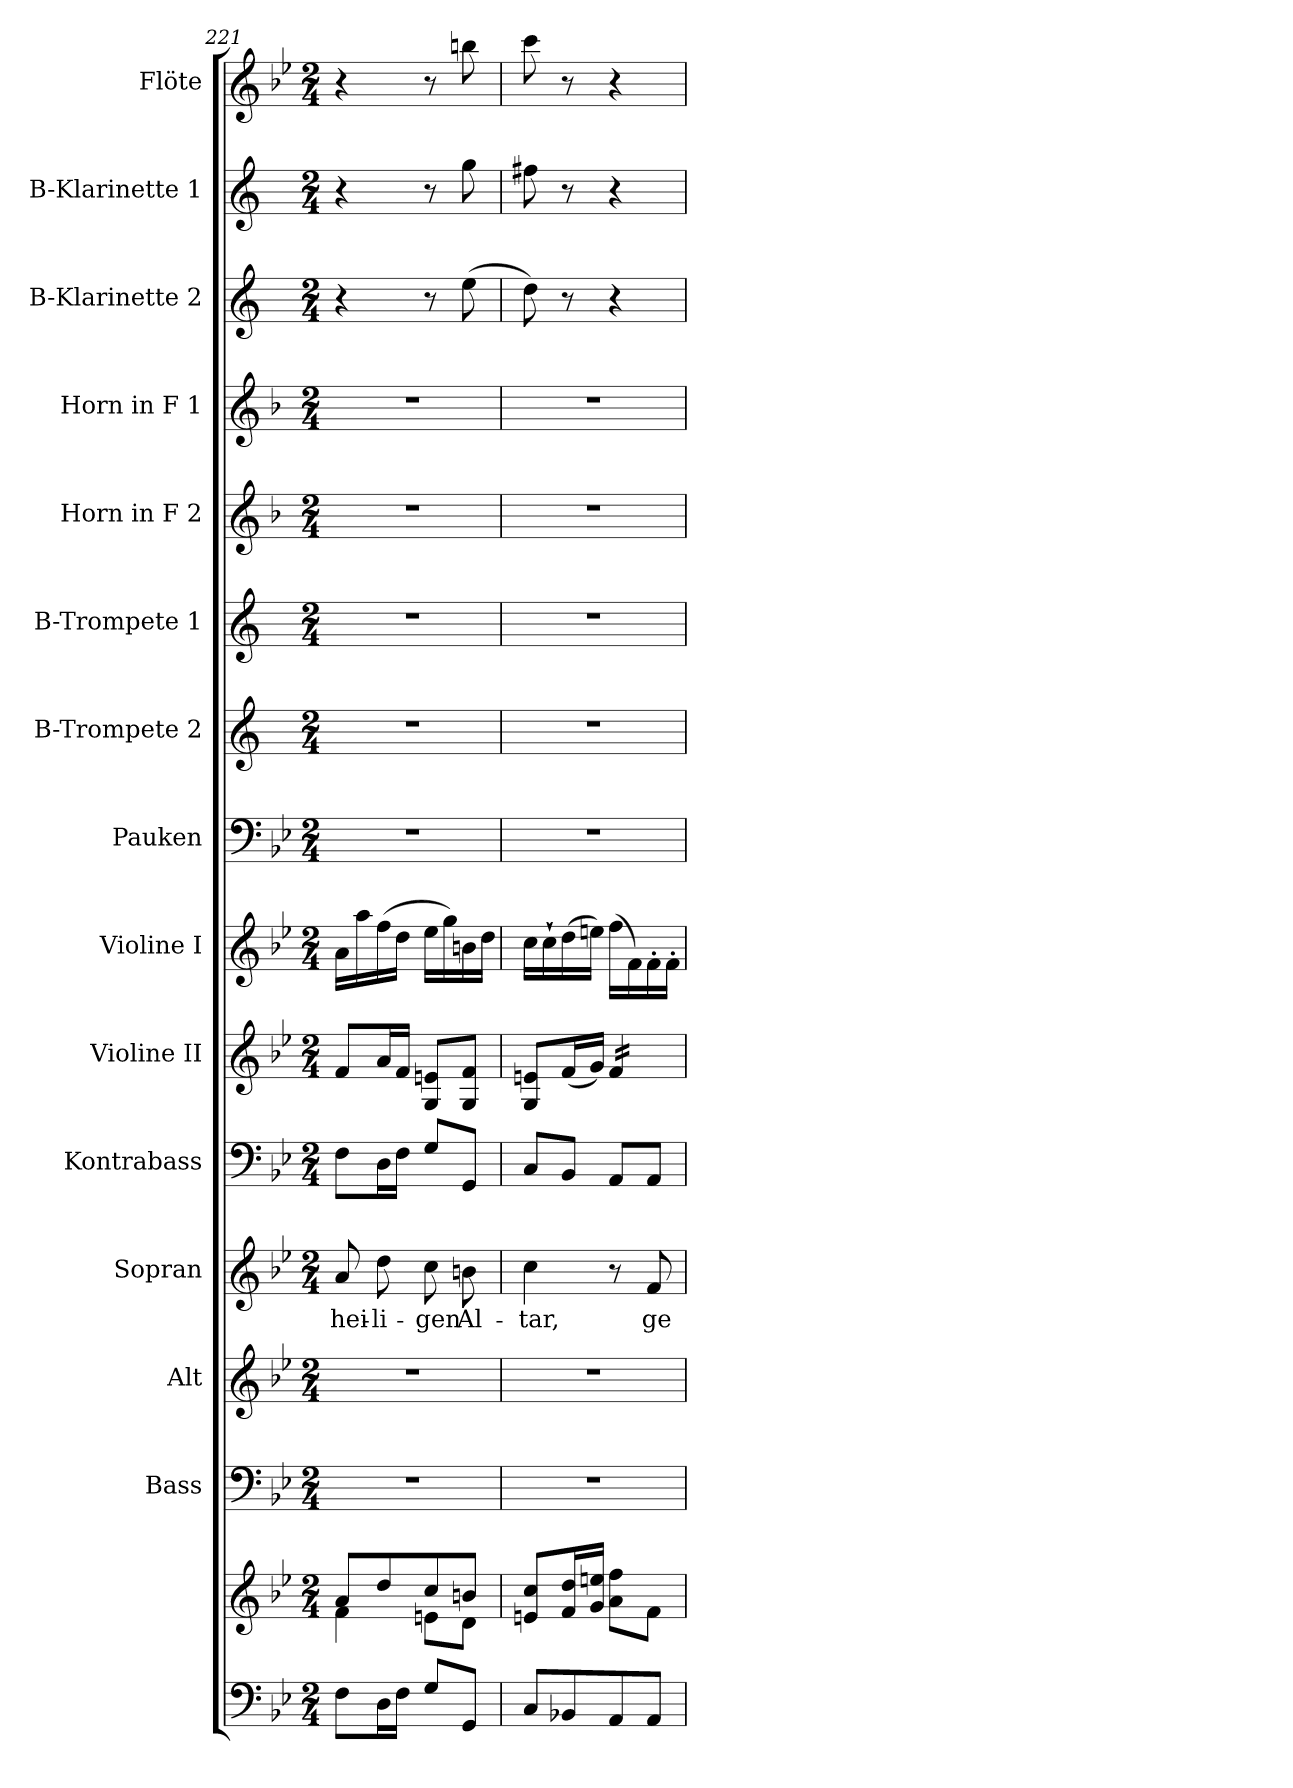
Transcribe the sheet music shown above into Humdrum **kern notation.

**kern	**kern	**kern	**kern	**kern	**text	**kern	**kern	**kern	**kern	**kern	**kern	**kern	**kern	**kern	**kern	**kern
*part15	*part15	*part14	*part13	*part12	*part12	*part11	*part10	*part9	*part8	*part7	*part6	*part5	*part4	*part3	*part2	*part1
*staff16	*staff15	*staff14	*staff13	*staff12	*staff12	*staff11	*staff10	*staff9	*staff8	*staff7	*staff6	*staff5	*staff4	*staff3	*staff2	*staff1
*	*	*I"Bass	*I"Alt	*I"Sopran	*	*I"Kontrabass	*I"Violine II	*I"Violine I	*I"Pauken	*I"B-Trompete 2	*I"B-Trompete 1	*I"Horn in F 2	*I"Horn in F 1	*I"B-Klarinette 2	*I"B-Klarinette 1	*I"Flöte
*	*	*I'B.	*I'A.	*I'S.	*	*I'Kb.	*I'Vl. II	*I'Vl. I	*I'Pk.	*I'B Trp. 2	*I'B Trp. 1	*	*	*I'B Kl. 2	*I'B Kl. 1	*I'Fl.
!!LO:PB:g=z
*clefF4	*clefG2	*clefF4	*clefG2	*clefG2	*	*clefF4	*clefG2	*clefG2	*clefF4	*clefG2	*clefG2	*clefG2	*clefG2	*clefG2	*clefG2	*clefG2
*	*	*	*	*	*	*ITrd7c12	*	*	*	*ITrd1c2	*ITrd1c2	*ITrd4c7	*ITrd4c7	*ITrd1c2	*ITrd1c2	*
*k[b-e-]	*k[b-e-]	*k[b-e-]	*k[b-e-]	*k[b-e-]	*	*k[b-e-]	*k[b-e-]	*k[b-e-]	*k[b-e-]	*k[b-e-]	*k[b-e-]	*k[b-e-]	*k[b-e-]	*k[b-e-]	*k[b-e-]	*k[b-e-]
*B-:	*B-:	*B-:	*B-:	*B-:	*	*B-:	*B-:	*B-:	*B-:	*B-:	*B-:	*B-:	*B-:	*B-:	*B-:	*B-:
*M2/4	*M2/4	*M2/4	*M2/4	*M2/4	*	*M2/4	*M2/4	*M2/4	*M2/4	*M2/4	*M2/4	*M2/4	*M2/4	*M2/4	*M2/4	*M2/4
=221	=221	=221	=221	=221	=221	=221	=221	=221	=221	=221	=221	=221	=221	=221	=221	=221
*	*^	*	*	*	*	*	*	*	*	*	*	*	*	*	*	*
!	!	!	!	!	!	!LO:LY:b	!	!	!	!	!	!	!	!	!	!	!
8F\L	8a/L	4f\	2r	2r	8a/	hei-	8FF\L	8f/L	16a\LL	2r	2r	2r	2r	2r	4r	4r	4r
.	.	.	.	.	.	.	.	.	16aa\	.	.	.	.	.	.	.	.
!	!	!	!	!	!	!LO:LY:b	!	!	!	!	!	!	!	!	!	!	!
16D\L	8dd/	.	.	.	8dd\	-li-	16DD\L	16a/L	(>16ff\	.	.	.	.	.	.	.	.
16F\JJ	.	.	.	.	.	.	16FF\JJ	16f/JJ	16dd\JJ	.	.	.	.	.	.	.	.
!	!	!	!	!	!	!LO:LY:b	!	!	!	!	!	!	!	!	!	!	!
8G/L	8cc/	8en\L	.	.	8cc\	-gen	8GG/L	8G/ 8en/L	16ee-\LL	.	.	.	.	.	8r	8r	8r
.	.	.	.	.	.	.	.	.	16gg\)	.	.	.	.	.	.	.	.
!	!	!	!	!	!	!LO:LY:b	!	!	!	!	!	!	!	!	!	!	!
8GG/J	8bn/J	8d\J	.	.	8bn\	Al-	8GGG/J	8G/ 8f/J	16bn\	.	.	.	.	.	(>8dd\	8ff\	8bbn\
.	.	.	.	.	.	.	.	.	16dd\JJ	.	.	.	.	.	.	.	.
*	*v	*v	*	*	*	*	*	*	*	*	*	*	*	*	*	*	*
=222	=222	=222	=222	=222	=222	=222	=222	=222	=222	=222	=222	=222	=222	=222	=222	=222
!	!	!	!	!	!LO:LY:b	!	!	!	!	!	!	!	!	!	!	!
8C/L	8en/ 8cc/L	2r	2r	4cc\	-tar,	8CC/L	8G/ 8en/L	16cc\LL	2r	2r	2r	2r	2r	8cc\)	8een\	8ccc\
.	.	.	.	.	.	.	.	16cc`>\	.	.	.	.	.	.	.	.
8BB-X/	16f/ 16dd/L	.	.	.	.	8BBB-/J	(<16f/L	(>16dd\	.	.	.	.	.	8r	8r	8r
.	16g/ 16een/JJ	.	.	.	.	.	16g/JJ)	16een\JJ)	.	.	.	.	.	.	.	.
*	*	*	*	*	*	*	*tremolo	*	*	*	*	*	*	*	*	*
8AA/	8a\ 8ff\L	.	.	8r	.	8AAA/L	16f/LL	(>16ff\LL	.	.	.	.	.	4r	4r	4r
.	.	.	.	.	.	.	16f/	16f\)	.	.	.	.	.	.	.	.
!	!	!	!	!	!LO:LY:b	!	!	!	!	!	!	!	!	!	!	!
8AA/J	8f\J	.	.	8f/	ge-	8AAA/J	16f/	16f'>\	.	.	.	.	.	.	.	.
.	.	.	.	.	.	.	16f/JJ	16f'>\JJ	.	.	.	.	.	.	.	.
*	*	*	*	*	*	*	*Xtremolo	*	*	*	*	*	*	*	*	*
=	=	=	=	=	=	=	=	=	=	=	=	=	=	=	=	=
*-	*-	*-	*-	*-	*-	*-	*-	*-	*-	*-	*-	*-	*-	*-	*-	*-
